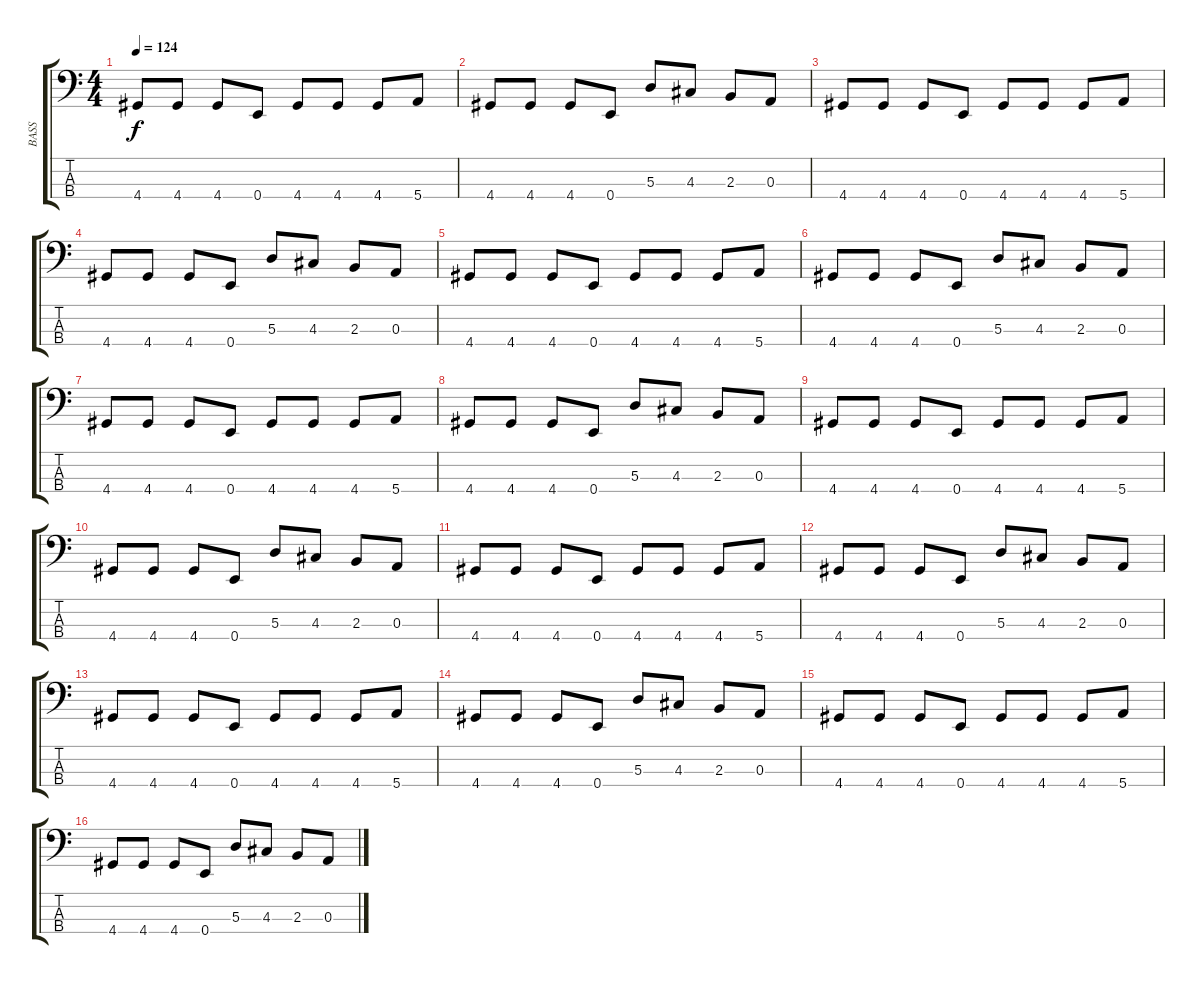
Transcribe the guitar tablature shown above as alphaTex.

\track ("BASS" "BASS") {instrument electricbassfinger}
\staff {score tabs}
\tuning (G2 D2 A1 E1) {hide}
\ts (4 4)
\tempo 124
\clef f4
\ks c
4.4.8{dy f} 4.4.8 4.4.8 0.4.8 4.4.8 4.4.8 4.4.8 5.4.8 |
4.4.8 4.4.8 4.4.8 0.4.8 5.3.8 4.3.8 2.3.8 0.3.8 |
4.4.8 4.4.8 4.4.8 0.4.8 4.4.8 4.4.8 4.4.8 5.4.8 |
4.4.8 4.4.8 4.4.8 0.4.8 5.3.8 4.3.8 2.3.8 0.3.8 |
4.4.8 4.4.8 4.4.8 0.4.8 4.4.8 4.4.8 4.4.8 5.4.8 |
4.4.8 4.4.8 4.4.8 0.4.8 5.3.8 4.3.8 2.3.8 0.3.8 |
4.4.8 4.4.8 4.4.8 0.4.8 4.4.8 4.4.8 4.4.8 5.4.8 |
4.4.8 4.4.8 4.4.8 0.4.8 5.3.8 4.3.8 2.3.8 0.3.8 |
4.4.8 4.4.8 4.4.8 0.4.8 4.4.8 4.4.8 4.4.8 5.4.8 |
4.4.8 4.4.8 4.4.8 0.4.8 5.3.8 4.3.8 2.3.8 0.3.8 |
4.4.8 4.4.8 4.4.8 0.4.8 4.4.8 4.4.8 4.4.8 5.4.8 |
4.4.8 4.4.8 4.4.8 0.4.8 5.3.8 4.3.8 2.3.8 0.3.8 |
4.4.8 4.4.8 4.4.8 0.4.8 4.4.8 4.4.8 4.4.8 5.4.8 |
4.4.8 4.4.8 4.4.8 0.4.8 5.3.8 4.3.8 2.3.8 0.3.8 |
4.4.8 4.4.8 4.4.8 0.4.8 4.4.8 4.4.8 4.4.8 5.4.8 |
4.4.8 4.4.8 4.4.8 0.4.8 5.3.8 4.3.8 2.3.8 0.3.8
